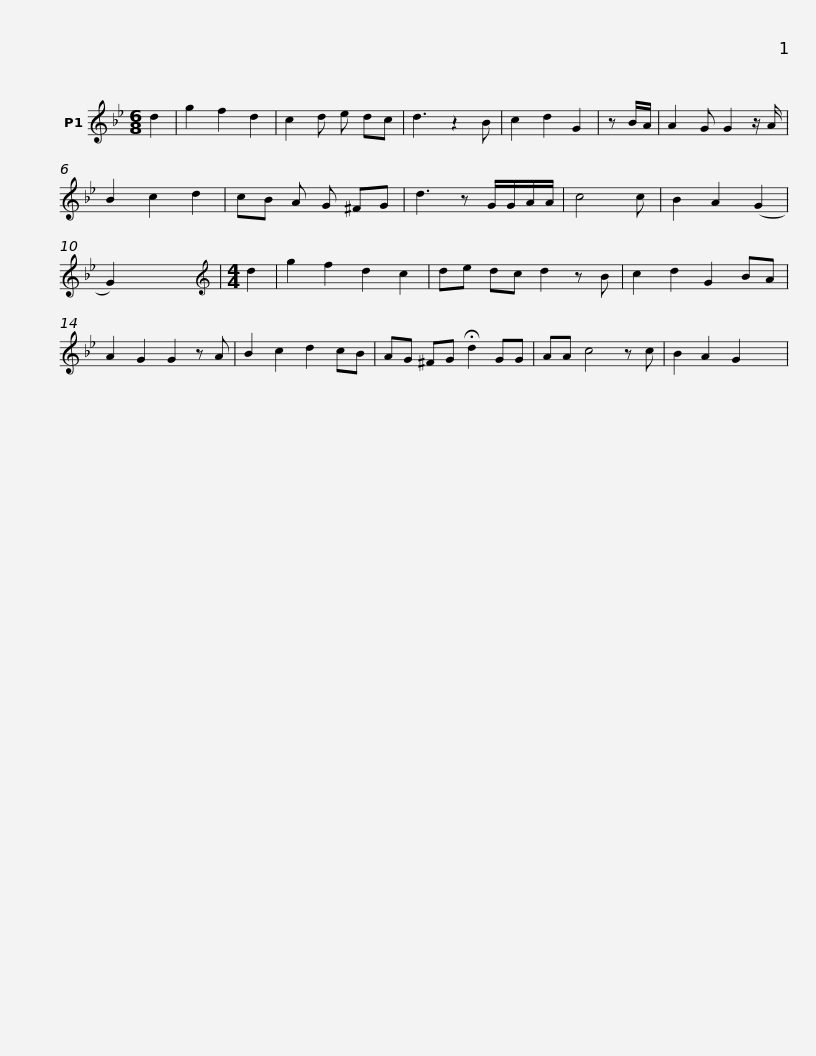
X:1
L:1/8
M:6/8
I:linebreak $
K:Bb
V:1 treble
V:1
 d2 | g2 f2 d2 | c2 d e dc | d3 z2 B | c2 d2 G2 | %5
 z B/A/ | A2 G G2 z/ A/ |$ B2 c2 d2 | cB A G ^FG | d3 z G/G/A/A/ | %10
 c4 c | B2 A2 (G2 | G2) x x3 |[M:4/4][K:treble] d2 | g2 f2 d2 c2 | %15
 de dc d2 z B |$ c2 d2 G2 BA | A2 G2 G2 z A |$ B2 c2 d2 cB | AG ^FG !fermata!d2 GG | %20
 AA c4 z c | B2 A2 G2 x2 | %22
